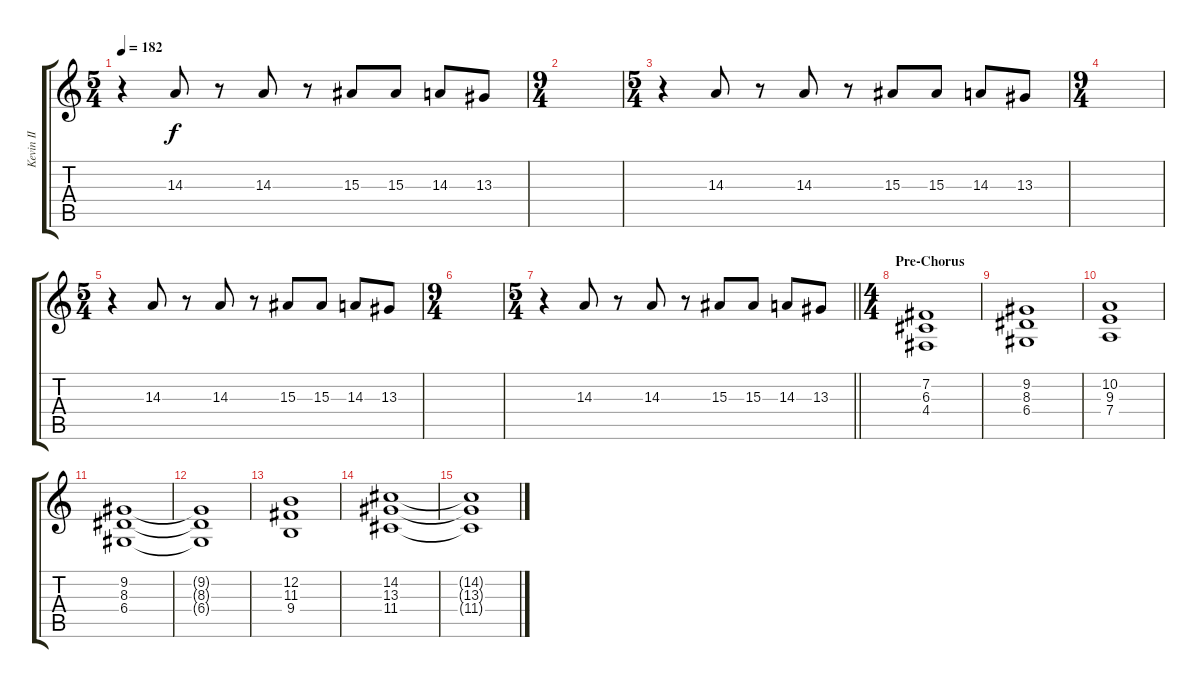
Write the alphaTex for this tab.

\track ("Kevin II" "Kevin II") {instrument tremolostrings}
\staff {score tabs}
\tuning (E4 B3 G3 D3 A2 E2) {hide}
\ts (5 4)
\tempo 182
\clef g2
\ks c
r.4{dy f} 14.3.8 r.8 14.3.8 r.8 15.3.8 15.3.8 14.3.8 13.3.8 |
\ts (9 4)
|
\ts (5 4)
r.4 14.3.8 r.8 14.3.8 r.8 15.3.8 15.3.8 14.3.8 13.3.8 |
\ts (9 4)
|
\ts (5 4)
r.4 14.3.8 r.8 14.3.8 r.8 15.3.8 15.3.8 14.3.8 13.3.8 |
\ts (9 4)
|
\ts (5 4)
\barLineRight lightlight
r.4 14.3.8 r.8 14.3.8 r.8 15.3.8 15.3.8 14.3.8 13.3.8 |
\ts (4 4)
\section ("" "Pre-Chorus")
(7.2 6.3 4.4).1{volume 8 instrument choiraahs} |
(9.2 8.3 6.4).1 |
(10.2 9.3 7.4).1 |
(9.2 8.3 6.4).1 |
(9.2{t} 8.3{t} 6.4{t}).1 |
(12.2 11.3 9.4).1 |
(14.2 13.3 11.4).1 |
(14.2{t} 13.3{t} 11.4{t}).1
